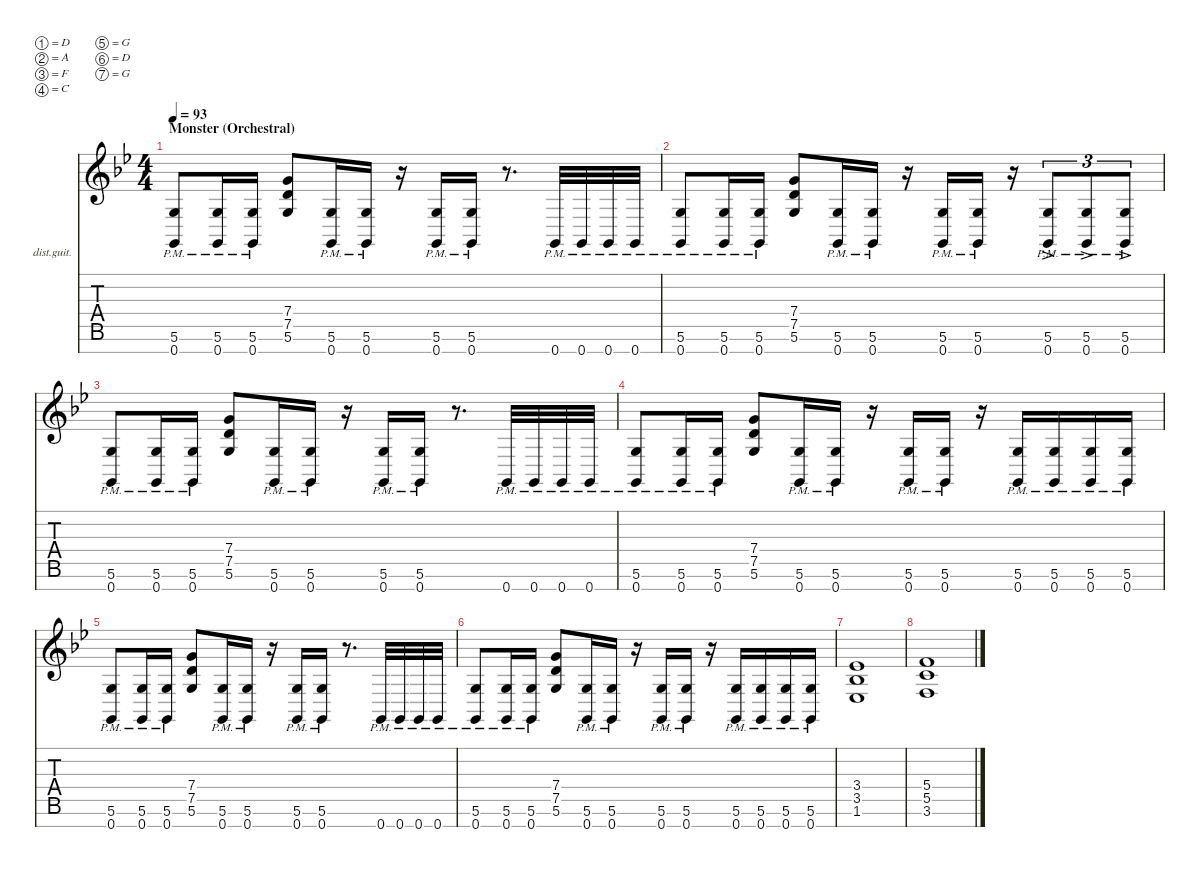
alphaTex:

\defaultSystemsLayout 2
\hideDynamics
\bracketExtendMode nobrackets
\firstSystemTrackNameOrientation horizontal
\otherSystemsTrackNameOrientation horizontal
\track ("Rhytm" "dist.guit.") {defaultSystemsLayout 2 solo instrument distortionguitar}
\staff {score tabs}
\tuning (D4 A3 F3 C3 G2 D2 G1)
\ts (4 4)
\section ("" "Monster (Orchestral)")
\tempo 93
\clef g2
\ks gminor
(0.7{pm acc forcenatural} 5.6{pm acc forcenatural}).8{dy mf beam Up} (0.7{pm acc forcenatural} 5.6{pm acc forcenatural}).16{beam Up} (0.7{pm acc forcenatural} 5.6{pm acc forcenatural}).16{beam Up} (5.6{acc forcenatural} 7.5{acc forcenatural} 7.4{acc forcenatural}).8{beam Up} (0.7{pm acc forcenatural} 5.6{pm acc forcenatural}).16{beam Up} (0.7{pm acc forcenatural} 5.6{pm acc forcenatural}).16{beam Up} r.16{beam Up} (0.7{pm acc forcenatural} 5.6{pm acc forcenatural}).16{beam Up} (0.7{pm acc forcenatural} 5.6{pm acc forcenatural}).16{beam Up} r.8{d beam Up} 0.7{pm acc forcenatural}.32{beam Up} 0.7{pm acc forcenatural}.32{beam Up} 0.7{pm acc forcenatural}.32{beam Up} 0.7{pm acc forcenatural}.32{beam Up} |
(0.7{pm acc forcenatural} 5.6{pm acc forcenatural}).8{beam Up} (0.7{pm acc forcenatural} 5.6{pm acc forcenatural}).16{beam Up} (0.7{pm acc forcenatural} 5.6{pm acc forcenatural}).16{beam Up} (5.6{acc forcenatural} 7.5{acc forcenatural} 7.4{acc forcenatural}).8{beam Up} (0.7{pm acc forcenatural} 5.6{pm acc forcenatural}).16{beam Up} (0.7{pm acc forcenatural} 5.6{pm acc forcenatural}).16{beam Up} r.16{beam Up} (0.7{pm acc forcenatural} 5.6{pm acc forcenatural}).16{beam Up} (0.7{pm acc forcenatural} 5.6{pm acc forcenatural}).16{beam Up} r.16{beam Up} (0.7{ac pm acc forcenatural} 5.6{ac pm acc forcenatural}).8{tu (3 2) beam Up} (0.7{ac pm acc forcenatural} 5.6{ac pm acc forcenatural}).8{tu (3 2) beam Up} (0.7{ac pm acc forcenatural} 5.6{ac pm acc forcenatural}).8{tu (3 2) beam Up} |
(0.7{pm acc forcenatural} 5.6{pm acc forcenatural}).8{beam Up} (0.7{pm acc forcenatural} 5.6{pm acc forcenatural}).16{beam Up} (0.7{pm acc forcenatural} 5.6{pm acc forcenatural}).16{beam Up} (5.6{acc forcenatural} 7.5{acc forcenatural} 7.4{acc forcenatural}).8{beam Up} (0.7{pm acc forcenatural} 5.6{pm acc forcenatural}).16{beam Up} (0.7{pm acc forcenatural} 5.6{pm acc forcenatural}).16{beam Up} r.16{beam Up} (0.7{pm acc forcenatural} 5.6{pm acc forcenatural}).16{beam Up} (0.7{pm acc forcenatural} 5.6{pm acc forcenatural}).16{beam Up} r.8{d beam Up} 0.7{pm acc forcenatural}.32{beam Up} 0.7{pm acc forcenatural}.32{beam Up} 0.7{pm acc forcenatural}.32{beam Up} 0.7{pm acc forcenatural}.32{beam Up} |
(0.7{pm acc forcenatural} 5.6{pm acc forcenatural}).8{beam Up} (0.7{pm acc forcenatural} 5.6{pm acc forcenatural}).16{beam Up} (0.7{pm acc forcenatural} 5.6{pm acc forcenatural}).16{beam Up} (5.6{acc forcenatural} 7.5{acc forcenatural} 7.4{acc forcenatural}).8{beam Up} (0.7{pm acc forcenatural} 5.6{pm acc forcenatural}).16{beam Up} (0.7{pm acc forcenatural} 5.6{pm acc forcenatural}).16{beam Up} r.16{beam Up} (0.7{pm acc forcenatural} 5.6{pm acc forcenatural}).16{beam Up} (0.7{pm acc forcenatural} 5.6{pm acc forcenatural}).16{beam Up} r.16{beam Up} (0.7{pm acc forcenatural} 5.6{pm acc forcenatural}).16{beam Up} (0.7{pm acc forcenatural} 5.6{pm acc forcenatural}).16{beam Up} (0.7{pm acc forcenatural} 5.6{pm acc forcenatural}).16{beam Up} (0.7{pm acc forcenatural} 5.6{pm acc forcenatural}).16{beam Up} |
(0.7{pm acc forcenatural} 5.6{pm acc forcenatural}).8{beam Up} (0.7{pm acc forcenatural} 5.6{pm acc forcenatural}).16{beam Up} (0.7{pm acc forcenatural} 5.6{pm acc forcenatural}).16{beam Up} (5.6{acc forcenatural} 7.5{acc forcenatural} 7.4{acc forcenatural}).8{beam Up} (0.7{pm acc forcenatural} 5.6{pm acc forcenatural}).16{beam Up} (0.7{pm acc forcenatural} 5.6{pm acc forcenatural}).16{beam Up} r.16{beam Up} (0.7{pm acc forcenatural} 5.6{pm acc forcenatural}).16{beam Up} (0.7{pm acc forcenatural} 5.6{pm acc forcenatural}).16{beam Up} r.8{d beam Up} 0.7{pm acc forcenatural}.32{beam Up} 0.7{pm acc forcenatural}.32{beam Up} 0.7{pm acc forcenatural}.32{beam Up} 0.7{pm acc forcenatural}.32{beam Up} |
(0.7{pm acc forcenatural} 5.6{pm acc forcenatural}).8{beam Up} (0.7{pm acc forcenatural} 5.6{pm acc forcenatural}).16{beam Up} (0.7{pm acc forcenatural} 5.6{pm acc forcenatural}).16{beam Up} (5.6{acc forcenatural} 7.5{acc forcenatural} 7.4{acc forcenatural}).8{beam Up} (0.7{pm acc forcenatural} 5.6{pm acc forcenatural}).16{beam Up} (0.7{pm acc forcenatural} 5.6{pm acc forcenatural}).16{beam Up} r.16{beam Up} (0.7{pm acc forcenatural} 5.6{pm acc forcenatural}).16{beam Up} (0.7{pm acc forcenatural} 5.6{pm acc forcenatural}).16{beam Up} r.16{beam Up} (0.7{pm acc forcenatural} 5.6{pm acc forcenatural}).16{beam Up} (0.7{pm acc forcenatural} 5.6{pm acc forcenatural}).16{beam Up} (0.7{pm acc forcenatural} 5.6{pm acc forcenatural}).16{beam Up} (0.7{pm acc forcenatural} 5.6{pm acc forcenatural}).16{beam Up} |
(1.6{acc b} 3.5{acc b} 3.4{acc b}).1{beam Up} |
(3.6{acc forcenatural} 5.5{acc forcenatural} 5.4{acc forcenatural}).1{beam Up}
